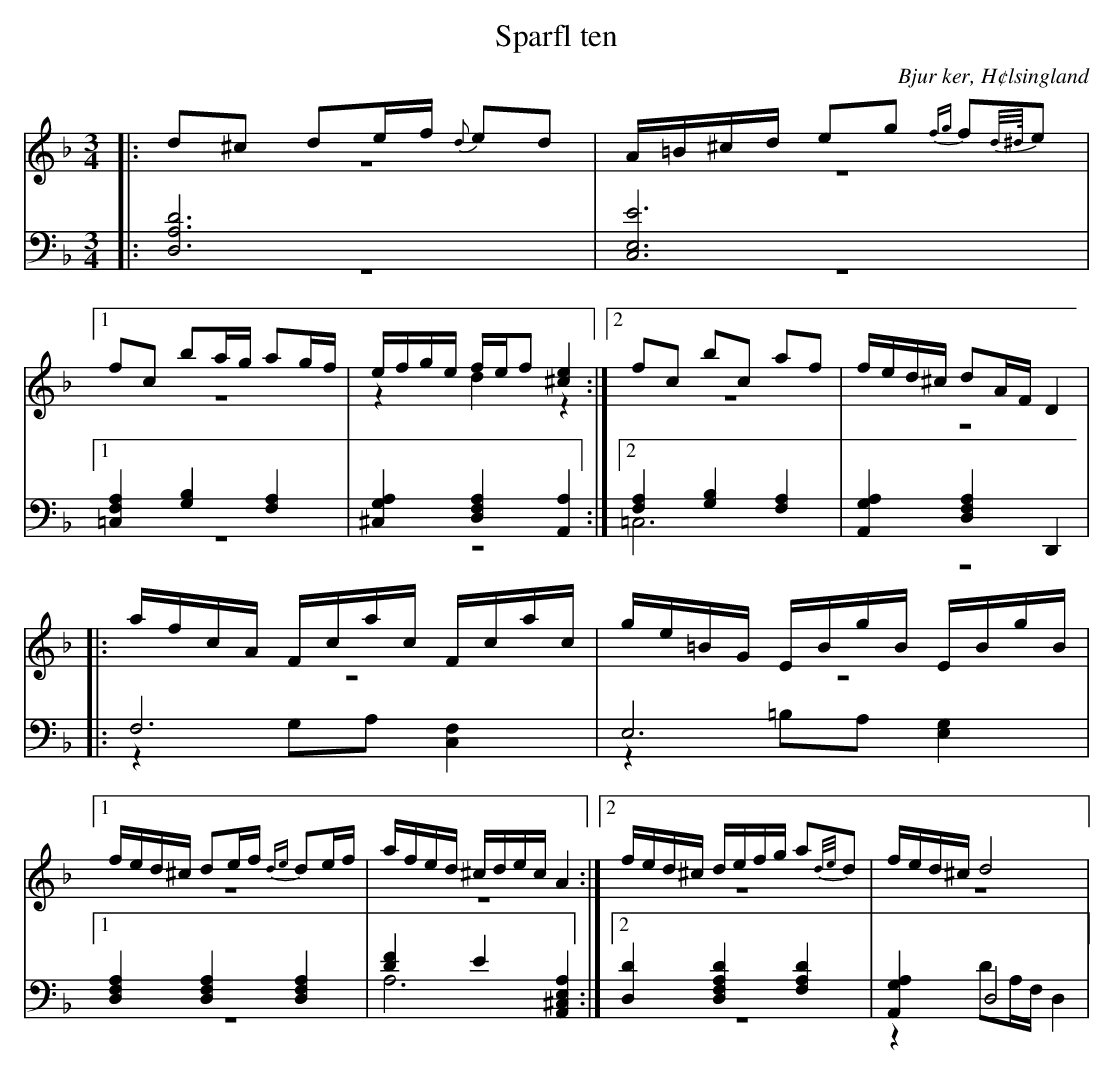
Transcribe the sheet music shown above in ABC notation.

X:1
T: Sparfl ten
O: Bjur ker, H¢lsingland
M: 3/4
L: 1/8
K: Dm
V:1
V:2 merge
V:3
V:4 merge
V:1
|:d^c de/f/ {d}ed|A/=B/^c/d/ eg {fg}f{d/^d//}e|1 fc ba/g/ ag/f/| e/f/g/e/ f/e/f [^c2e2]:|2 fc bc af|f/e/d/^c/ dA/F/ D2|
|:a/f/c/A/  F/c/a/c/ F/c/a/c/|g/e/=B/G/  E/B/g/B/  E/B/g/B/|1 f/e/d/^c/ de/f/ {de}de/f/|a/f/e/d/ ^c/d/e/c/ A2:|2 f/e/d/^c/ d/e/f/g/ a{d/e/}d|f/e/d/^c/ d4|
V:2
|:z6|z6|1 z6|z2 d2 z2:|2 z6|z6|
|:z6|z6|1 z6|z6:|2 z6|z6|
V:3 clef=bass
|:[D,6A,6D6]|[E,6C,6E6]|1 [=C,2F,2A,2] [G,2B,2] [F,2A,2]|[^C,2G,2A,2] [D,2F,2A,2] [A,,2A,2]:|2 [F,2A,2] [G,2B,2] [F,2A,2]|[A,,2G,2A,2] [D,2F,2A,2] D,,2|
|:F,6|E,6|1 [D,2F,2A,2] [D,2F,2A,2] [D,2F,2A,2]|[D2F2] E2 [A,,2^C,2E,2A,2]:|2 [D,2D2] [D,2F,2A,2D2] [F,2A,2D2]|[A,,2G,2A,2] D,4|
V:4 clef=bass
|:z6|z6|1 z6|z6:|2 =C,6|z6|
|:z2 G,A, [C,2F,2]|z2 =B,A, [E,2G,2]|1 z6|A,6:|2 z6|z2 DA,/F,/ D,2|
